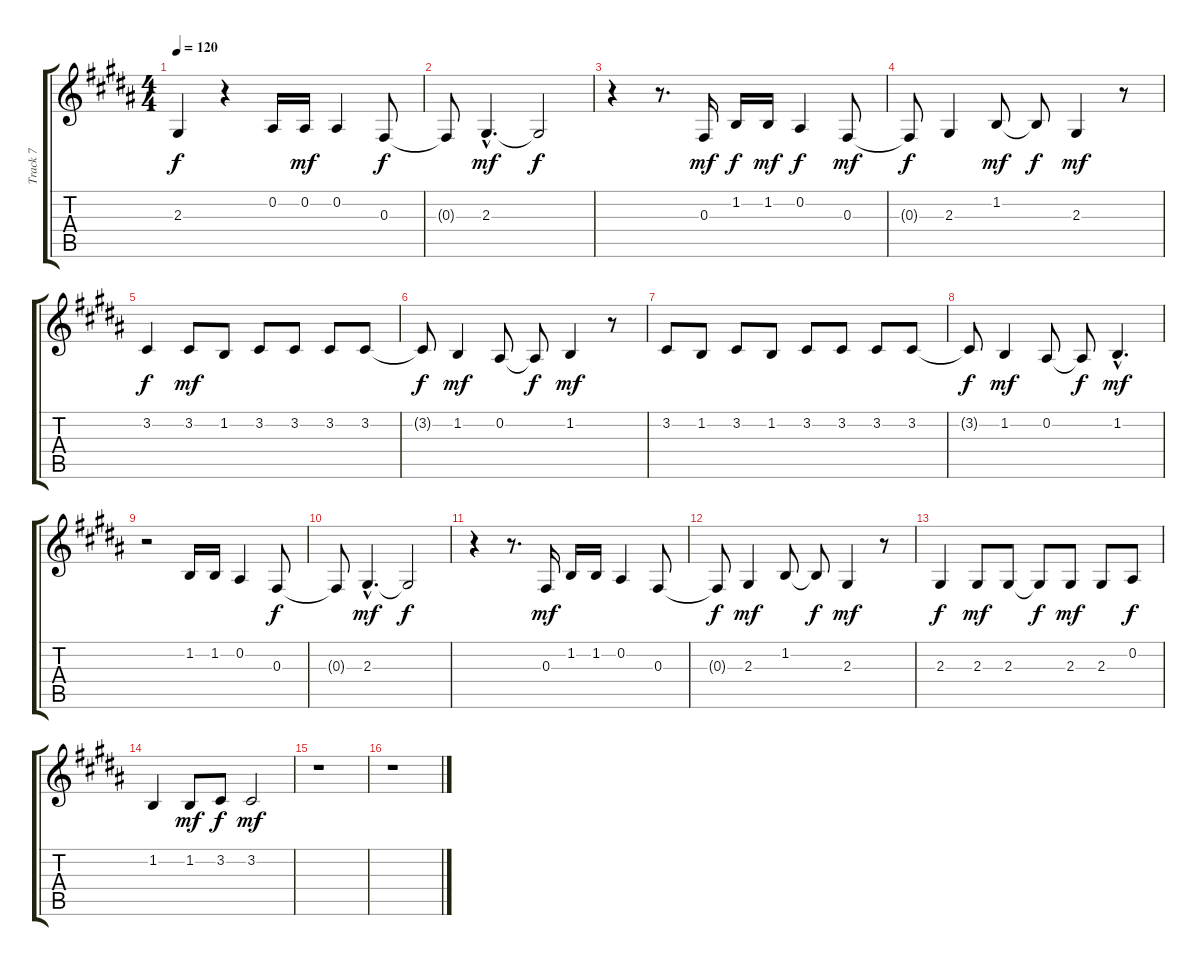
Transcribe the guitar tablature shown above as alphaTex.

\track ("Track 7" "Track 7") {instrument oboe}
\staff {score tabs}
\tuning (Eb4 Bb3 Gb3 Db3 Ab2 Eb2) {hide}
\ts (4 4)
\tempo 120
\clef g2
\ks b
2.3{t}.4{dy f} r.4 0.2.16 0.2.16{dy mf} 0.2.4 0.3.8{dy f} |
0.3{t}.8 2.3{hac}.4{d dy mf} 2.3{t}.2{dy f} |
r.4 r.8{d} 0.3.16{dy mf} 1.2.16{dy f} 1.2.16{dy mf} 0.2.4{dy f} 0.3.8{dy mf} |
0.3{t}.8{dy f} 2.3.4 1.2.8{dy mf} 1.2{t}.8{dy f} 2.3.4{dy mf} r.8 |
3.2.4{dy f} 3.2.8{dy mf} 1.2.8 3.2.8 3.2.8 3.2.8 3.2.8 |
3.2{t}.8{dy f} 1.2.4{dy mf} 0.2.8 0.2{t}.8{dy f} 1.2.4{dy mf} r.8 |
3.2.8 1.2.8 3.2.8 1.2.8 3.2.8 3.2.8 3.2.8 3.2.8 |
3.2{t}.8{dy f} 1.2.4{dy mf} 0.2.8 0.2{t}.8{dy f} 1.2{hac}.4{d dy mf} |
r.2 1.2.16 1.2.16 0.2.4 0.3.8{dy f} |
0.3{t}.8 2.3{hac}.4{d dy mf} 2.3{t}.2{dy f} |
r.4 r.8{d} 0.3.16{dy mf} 1.2.16 1.2.16 0.2.4 0.3.8 |
0.3{t}.8{dy f} 2.3.4{dy mf} 1.2.8 1.2{t}.8{dy f} 2.3.4{dy mf} r.8 |
2.3.4{dy f} 2.3.8{dy mf} 2.3.8 2.3{t}.8{dy f} 2.3.8{dy mf} 2.3.8 0.2.8{dy f} |
1.2.4 1.2.8{dy mf} 3.2.8{dy f} 3.2.2{dy mf} |
r.1 |
r.1
